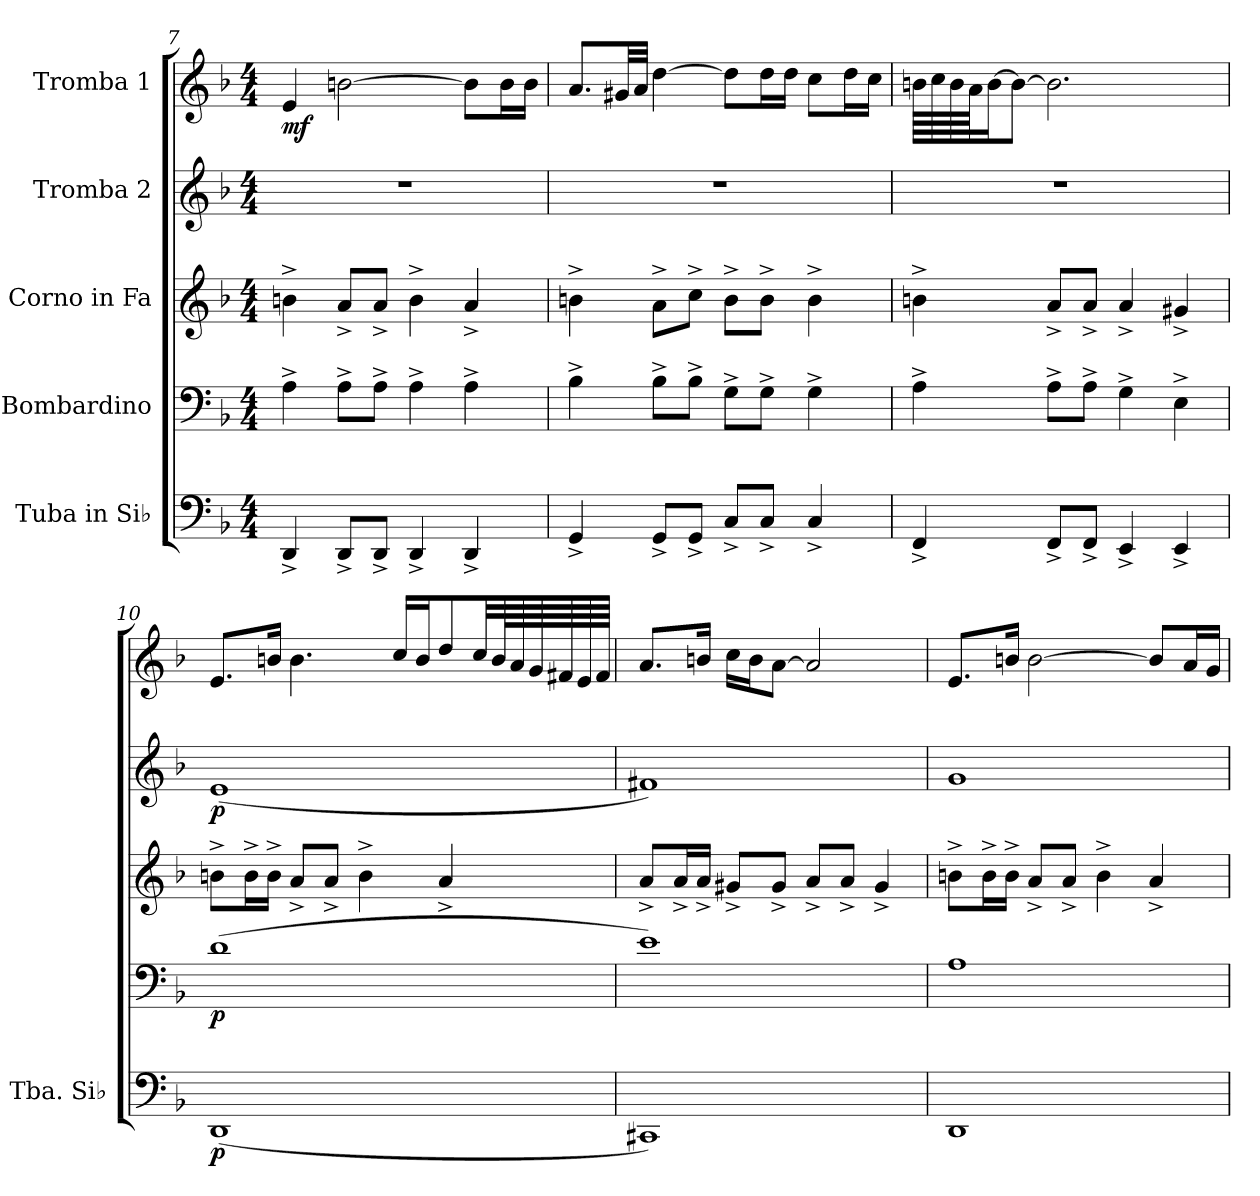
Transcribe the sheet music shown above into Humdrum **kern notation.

**kern	**dynam	**kern	**dynam	**kern	**kern	**dynam	**kern	**dynam
*part5	*part5	*part4	*part4	*part3	*part2	*part2	*part1	*part1
*staff5	*staff5	*staff4	*staff4	*staff3	*staff2	*staff2	*staff1	*staff1
*I"Tuba in Si♭	*	*I"Bombardino	*	*I"Corno in Fa	*I"Tromba 2	*	*I"Tromba 1	*
*I'Tba. Si♭	*	*	*	*	*	*	*	*
*clefF4	*	*clefF4	*	*clefG2	*clefG2	*	*clefG2	*
*	*	*	*	*ITrd4c7	*ITrd1c2	*	*ITrd1c2	*
*k[b-]	*	*k[b-]	*	*k[b-e-]	*k[b-e-a-]	*	*k[b-e-a-]	*
*M4/4	*	*M4/4	*	*M4/4	*M4/4	*	*M4/4	*
=7	=7	=7	=7	=7	=7	=7	=7	=7
!	!	!	!	!	!	!	!	!LO:DY:b
4DD^/	.	4A^\	.	4en^\	1r	.	4d/	mf
8DD^/L	.	8A^\L	.	8d^/L	.	.	[2an\	.
8DD^/J	.	8A^\J	.	8d^/J	.	.	.	.
4DD^/	.	4A^\	.	4e^\	.	.	.	.
4DD^/	.	4A^\	.	4d^/	.	.	8a\L]	.
.	.	.	.	.	.	.	16a\L	.
.	.	.	.	.	.	.	16a\JJ	.
!!LO:PB:g=z
=8	=8	=8	=8	=8	=8	=8	=8	=8
4GG^/	.	4B-^\	.	4en^\	1r	.	8.g/L	.
.	.	.	.	.	.	.	32f#X/LL	.
.	.	.	.	.	.	.	32g/JJJ	.
8GG^/L	.	8B-^\L	.	8d^\L	.	.	[4cc\	.
8GG^/J	.	8B-^\J	.	8f^\J	.	.	.	.
8C^/L	.	8G^\L	.	8e^\L	.	.	8cc\L]	.
8C^/J	.	8G^\J	.	8e^\J	.	.	16cc\L	.
.	.	.	.	.	.	.	16cc\JJ	.
4C^/	.	4G^\	.	4e^\	.	.	8b-\L	.
.	.	.	.	.	.	.	16cc\L	.
.	.	.	.	.	.	.	16b-\JJ	.
=9	=9	=9	=9	=9	=9	=9	=9	=9
4FF^/	.	4A^\	.	4en^\	1r	.	64an\LLLL	.
.	.	.	.	.	.	.	64b-\	.
.	.	.	.	.	.	.	64a\	.
.	.	.	.	.	.	.	64g\JJ	.
.	.	.	.	.	.	.	[16a\J	.
.	.	.	.	.	.	.	8a\J_	.
8FF^/L	.	8A^\L	.	8d^/L	.	.	2.a\]	.
8FF^/J	.	8A^\J	.	8d^/J	.	.	.	.
4EE^/	.	4G^\	.	4d^/	.	.	.	.
4EE^/	.	4E^\	.	4c#X^/	.	.	.	.
=10	=10	=10	=10	=10	=10	=10	=10	=10
!	!LO:DY:b	!	!LO:DY:b	!	!	!LO:DY:b	!	!
(1DD	p	(1d	p	8en^\L	(1d	p	8.d/L	.
.	.	.	.	16e^\L	.	.	.	.
.	.	.	.	16e^\JJ	.	.	16an/Jk	.
.	.	.	.	8d^/L	.	.	4.a\	.
.	.	.	.	8d^/J	.	.	.	.
.	.	.	.	4e^\	.	.	.	.
.	.	.	.	.	.	.	16b-/LL	.
.	.	.	.	.	.	.	16a/J	.
.	.	.	.	4d^/	.	.	8cc/	.
.	.	.	.	.	.	.	32b-/LL	.
.	.	.	.	.	.	.	64a/L	.
.	.	.	.	.	.	.	64g/	.
.	.	.	.	.	.	.	64f/	.
.	.	.	.	.	.	.	64en/	.
.	.	.	.	.	.	.	64d/	.
.	.	.	.	.	.	.	64e/JJJJ	.
!!LO:LB:g=z
=11	=11	=11	=11	=11	=11	=11	=11	=11
1CC#X)	.	1e)	.	8d^/L	1en)	.	8.g/L	.
.	.	.	.	16d^/L	.	.	.	.
.	.	.	.	16d^/JJ	.	.	16an/Jk	.
.	.	.	.	8c#X^/L	.	.	16b-\LL	.
.	.	.	.	.	.	.	16a\J	.
.	.	.	.	8c#^/J	.	.	[8g\J	.
.	.	.	.	8d^/L	.	.	2g/]	.
.	.	.	.	8d^/J	.	.	.	.
.	.	.	.	4c#^/	.	.	.	.
=12	=12	=12	=12	=12	=12	=12	=12	=12
1DD	.	1A	.	8en^\L	1f	.	8.d/L	.
.	.	.	.	16e^\L	.	.	.	.
.	.	.	.	16e^\JJ	.	.	16an/Jk	.
.	.	.	.	8d^/L	.	.	[2a\	.
.	.	.	.	8d^/J	.	.	.	.
.	.	.	.	4e^\	.	.	.	.
.	.	.	.	4d^/	.	.	8a/L]	.
.	.	.	.	.	.	.	16g/L	.
.	.	.	.	.	.	.	16f/JJ	.
=	=	=	=	=	=	=	=	=
*-	*-	*-	*-	*-	*-	*-	*-	*-
